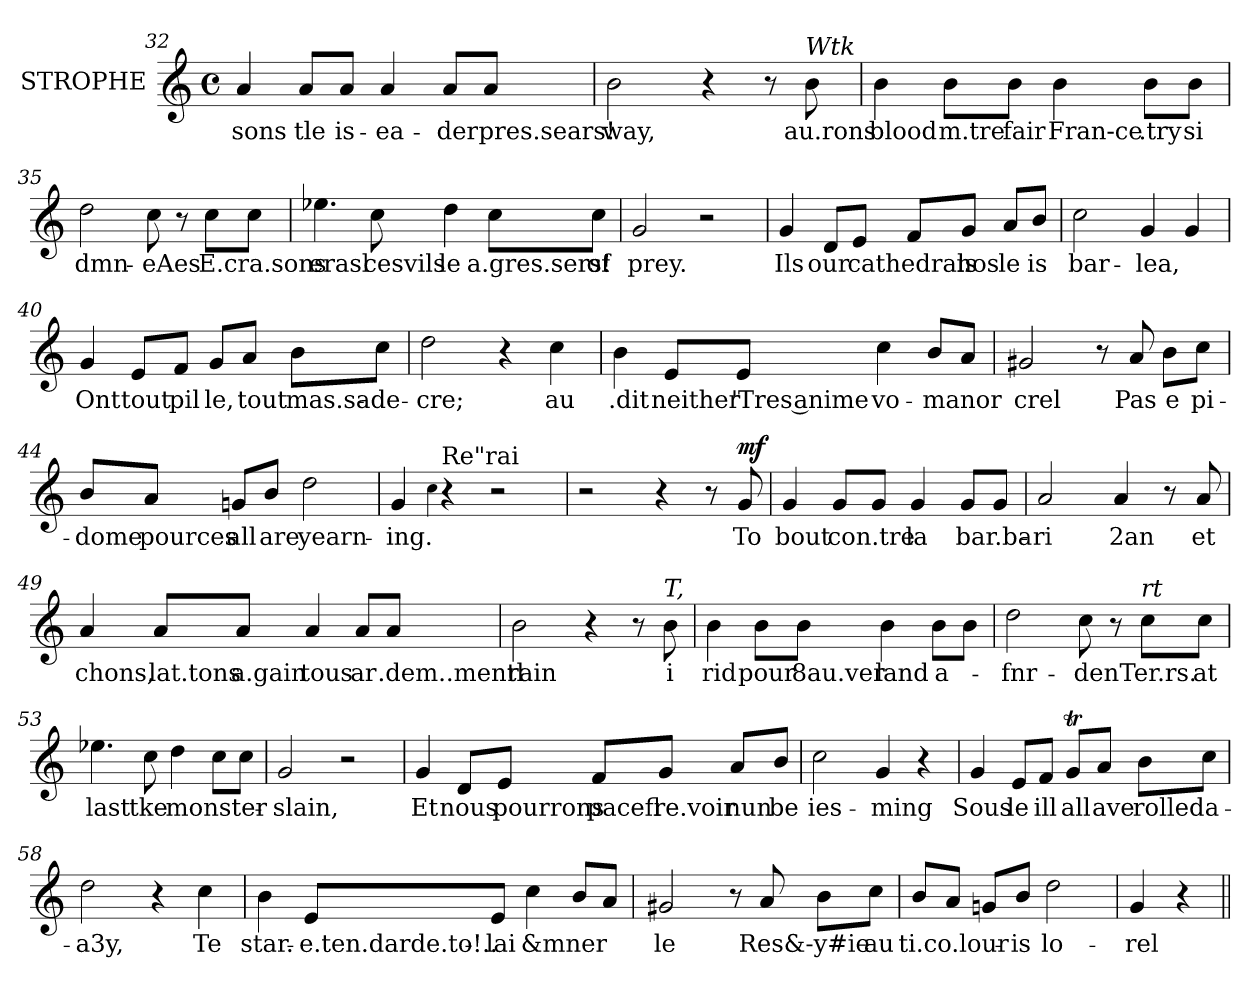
**kern	**text	**dynam
*part1	*part1	*part1
*staff1	*staff1	*staff1
*I"STROPHE	*	*
*I'STR.	*	*
!!LO:LB:g=z
*clefG2	*	*
*k[]	*	*
*C:	*	*
*M4/4	*	*
*met(c)	*	*
=32	=32	=32
4a/	sons	.
8a/L	tle	.
8a/J	is-	.
4a/	ea-	.
8a/L	der	.
8a/J	pres.sears!	.
=33	=33	=33
2b\	way,	.
4r	.	.
8r	.	.
!LO:TX:i:t=Wtk	!	!
8b\	au.rons	.
=34	=34	=34
4b\	blood	.
8b\L	m.tre	.
8b\J	fair	.
4b\	Fran-ce	.
8b\L	.try	.
8b\J	si	.
!!LO:LB:g=z
=35	=35	=35
2dd\	dmn-	.
8cc\	eAes	.
8r	.	.
8cc\L	E.cra.sons	.
8cc\J	.	.
=36	=36	=36
4.ee-X\	erasl	.
8cc\	cesvils	.
4dd\	le	.
8cc\L	a.gres.sers!	.
8cc\J	of	.
=37	=37	=37
2g/	prey.	.
2r	.	.
=38	=38	=38
4g/	Ils	.
8d/L	our	.
8e/J	cathedrals	.
8f/L	.	.
8g/J	nos	.
8a/L	le	.
8b/J	is	.
!!LO:LB:g=z
=39	=39	=39
2cc\	bar-	.
4g/	lea,	.
4g/	.	.
=40	=40	=40
4g/	Ont	.
8e/L	tout	.
8f/J	pil	.
8g/L	le,	.
8a/J	tout	.
8b\L	mas.sa-	.
8cc\J	de-	.
=41	=41	=41
2dd\	cre;	.
4r	.	.
4cc\	au	.
!!LO:LB:g=z
=42	=42	=42
4b\	.dit	.
8e/L	neither	.
8e/J	'Tres anime	.
4cc\	vo-	.
8b/L	manor	.
8a/J	.	.
=43	=43	=43
2g#X/	crel	.
8r	.	.
8a/	Pas	.
8b\L	e	.
8cc\J	pi-	.
=44	=44	=44
8b/L	dome	.
8a/J	pources	.
8gn/L	all	.
8b/J	are	.
2dd\	yearn-	.
=45	=45	=45
4g/	ing.	.
4qqcc\	.	.
!LO:TX:t=Re"rai	!	!
4r	.	.
2r	.	.
!!LO:LB:g=z
=46	=46	=46
2r	.	.
4r	.	.
8r	.	.
8g/	To	mf
=47	=47	=47
4g/	bout	.
8g/L	con.tre	.
8g/J	.	.
4g/	la	.
8g/L	bar.ba-	.
8g/J	.	.
=48	=48	=48
2a/	ri	.
4a/	2an	.
8r	.	.
8a/	et	.
!!LO:LB:g=z
=49	=49	=49
4a/	chons,	.
8a/L	lat.tons	.
8a/J	a.gain	.
4a/	tous	.
8a/L	ar	.
8a/J	.dem..mentl	.
=50	=50	=50
2b\	rain	.
4r	.	.
8r	.	.
!LO:TX:i:t=T,	!	!
8b\	i	.
=51	=51	=51
4b\	rid	.
8b\L	pour	.
8b\J	8au.ver	.
4b\	land	.
8b\L	a-	.
8b\J	.	.
!!LO:LB:g=z
=52	=52	=52
2dd\	fnr-	.
8cc\	den	.
8r	.	.
!LO:TX:i:t=rt	!	!
8cc\L	Ter.rs.	.
8cc\J	at	.
=53	=53	=53
4.ee-X\	last	.
8cc\	tke	.
4dd\	monster-	.
8cc\L	.	.
8cc\J	.	.
=54	=54	=54
2g/	slain,	.
2r	.	.
=55	=55	=55
4g/	Et	.
8d/L	nous	.
8e/J	pourrons	.
8f/L	pacefl	.
8g/J	re.voir	.
8a/L	nun	.
8b/J	be	.
!!LO:LB:g=z
=56	=56	=56
2cc\	ies-	.
4g/	ming	.
4r	.	.
=57	=57	=57
4g/	Sous	.
8e/L	le	.
8f/J	ill	.
8gT/L	all	.
8a/J	ave	.
8b\L	rolled	.
8cc\J	a-	.
=58	=58	=58
2dd\	a3y,	.
4r	.	.
4cc\	Te	.
!!LO:LB:g=z
=59	=59	=59
4b\	-star.-	.
8e/L	e.ten.darde.to!..-	.
8e/J	lai	.
4cc\	&mner	.
8b/L	.	.
8a/J	.	.
=60	=60	=60
2g#X/	le	.
8r	.	.
8a/	Res&-y#ie	.
8b\L	.	.
8cc\J	au	.
=61	=61	=61
8b/L	ti.co.lour-	.
8a/J	.	.
8gn/L	.	.
8b/J	is	.
2dd\	lo-	.
=62	=62	=62
4g/	rel	.
4r	.	.
=||	=||	=||
*-	*-	*-
